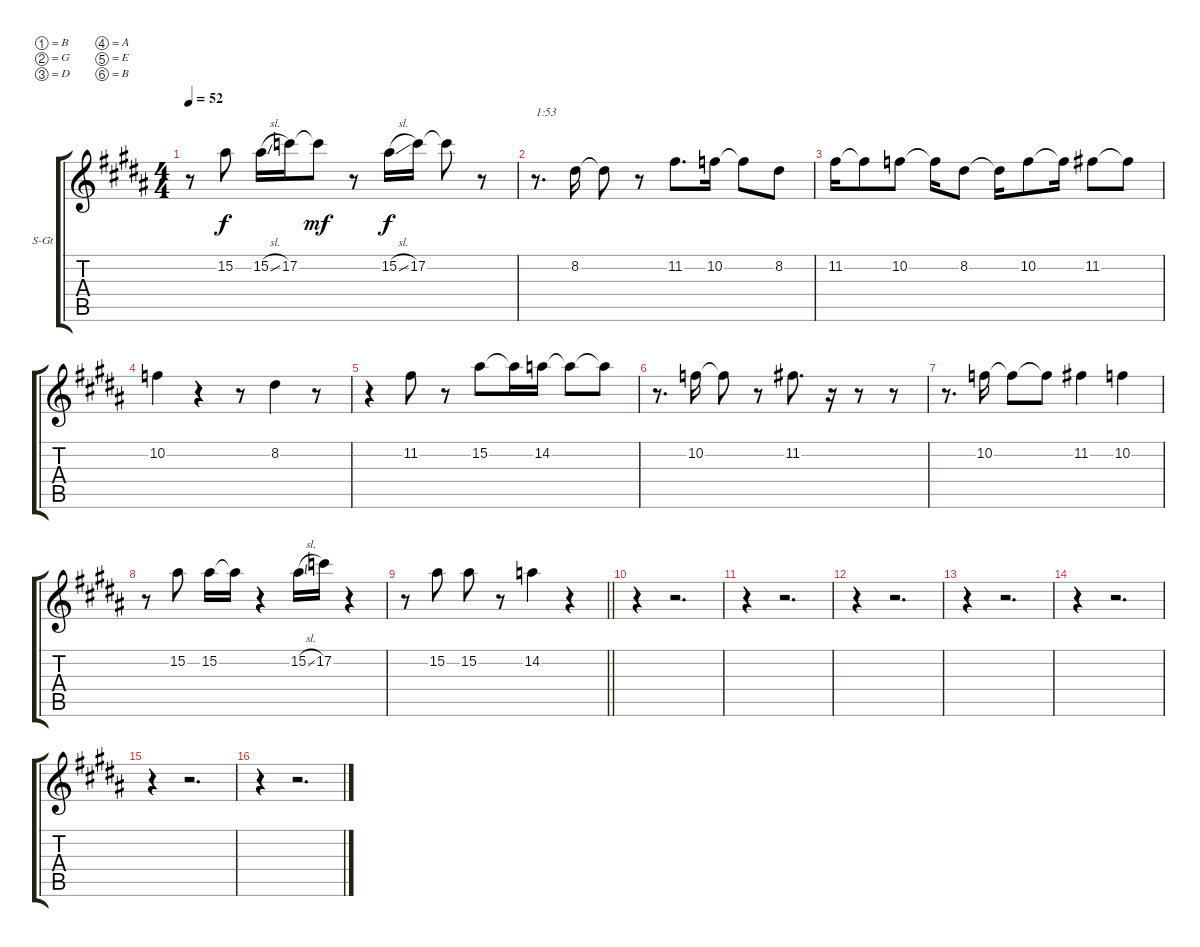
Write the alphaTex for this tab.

\bracketExtendMode groupsimilarinstruments
\firstSystemTrackNameOrientation horizontal
\otherSystemsTrackNameOrientation horizontal
\track ("Ghastly Chorus Acoustic Guitar" "S-Gt") {instrument acousticguitarsteel}
\staff {score tabs}
\tuning (B3 G3 D3 A2 E2 B1)
\ts (4 4)
\tempo 52
\clef g2
\scale
0.357233
\ks g#minor
r.8{dy f} 15.2.8 15.2{sl}.16 17.2.16 17.2{t}.8{dy mf} r.8 15.2{sl}.16{dy f} 17.2.16 17.2{t}.8 r.8 |
\scale
0.293185 r.8{d txt "1:53"} 8.2.16 8.2{t}.8 r.8 11.2.8{d} 10.2.16 10.2{t}.8 8.2.8 |
\scale
0.500792 11.2.16 11.2{t}.8 10.2.8 10.2{t}.16 8.2.8 8.2{t}.16 10.2.8 10.2{t}.16 11.2.8 11.2{t}.8 |
\scale
0.206022 10.2.4 r.4 r.8 8.2.4 r.8 |
\scale
0.398438 r.4 11.2.8 r.8 15.2.8 15.2{t}.16 14.2.16 14.2{t}.8 14.2{t}.8 |
\scale
0.301563 r.8{d} 10.2.16 10.2{t}.8 r.8 11.2.8{d} r.16 r.8 r.8 |
\scale
0.3 r.8{d} 10.2.16 10.2{t}.8 10.2{t}.8 11.2.4 10.2.4 |
\scale
0.5 r.8 15.2.8 15.2.16 15.2{t}.16 r.4 15.2{sl}.16 17.2.16 r.4 |
\scale
0.319106
\barLineRight lightlight
r.8 15.2.8 15.2.8 r.8 14.2.4 r.4 |
\scale
0.180894 r.4 r.2{d} |
\scale
0.333333 r.4 r.2{d} |
\scale
0.333333 r.4 r.2{d} |
\scale
0.333333 r.4 r.2{d} |
\scale
0.333333 r.4 r.2{d} |
\scale
0.333333 r.4 r.2{d} |
\scale
0.333333 r.4 r.2{d}
